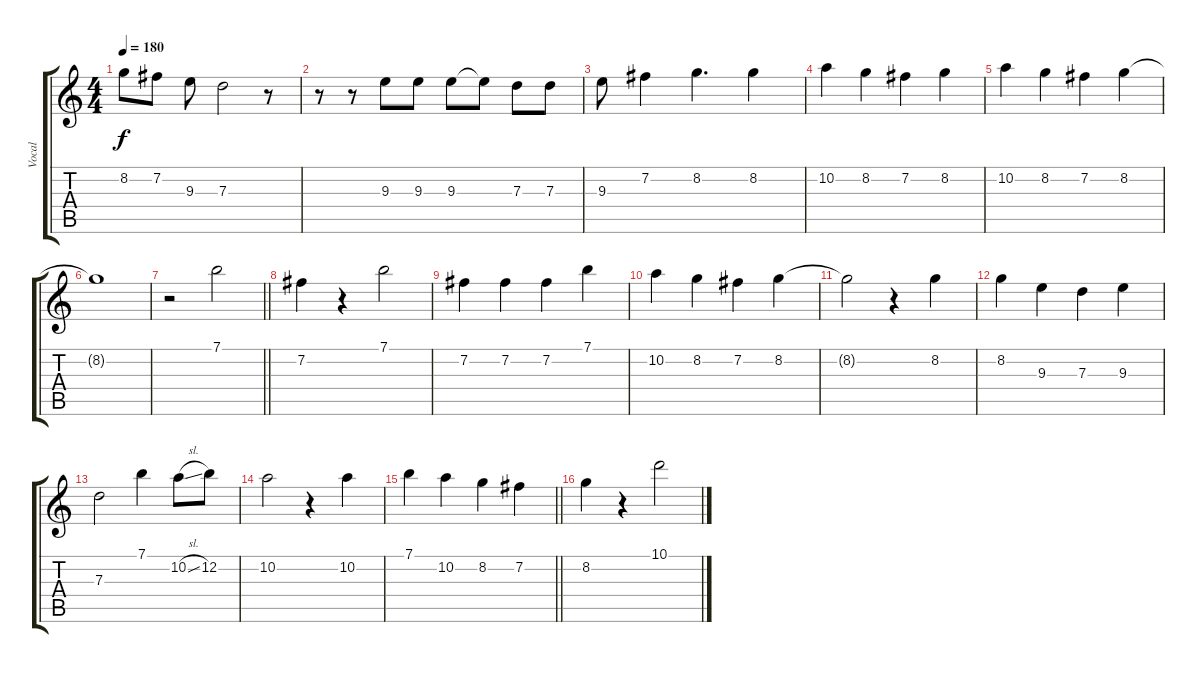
\track ("Vocal" "Vocal") {instrument electricguitarjazz}
\staff {score tabs}
\tuning (E4 B3 G3 D3 A2 E2) {hide}
\ts (4 4)
\tempo 180
\clef g2
\ks c
8.2{t}.8{dy f} 7.2.8 9.3.8 7.3.2 r.8 |
r.8 r.8 9.3.8 9.3.8 9.3.8 9.3{t}.8 7.3.8 7.3.8 |
9.3.8 7.2.4 8.2.4{d} 8.2.4 |
10.2.4 8.2.4 7.2.4 8.2.4 |
10.2.4 8.2.4 7.2.4 8.2.4 |
8.2{t}.1 |
\barLineRight lightlight
r.2 7.1.2 |
7.2.4 r.4 7.1.2 |
7.2.4 7.2.4 7.2.4 7.1.4 |
10.2.4 8.2.4 7.2.4 8.2.4 |
8.2{t}.2 r.4 8.2.4 |
8.2.4 9.3.4 7.3.4 9.3.4 |
7.3.2 7.1.4 10.2{sl}.8 12.2.8 |
10.2.2 r.4 10.2.4 |
\barLineRight lightlight
7.1.4 10.2.4 8.2.4 7.2.4 |
8.2.4 r.4 10.1.2
